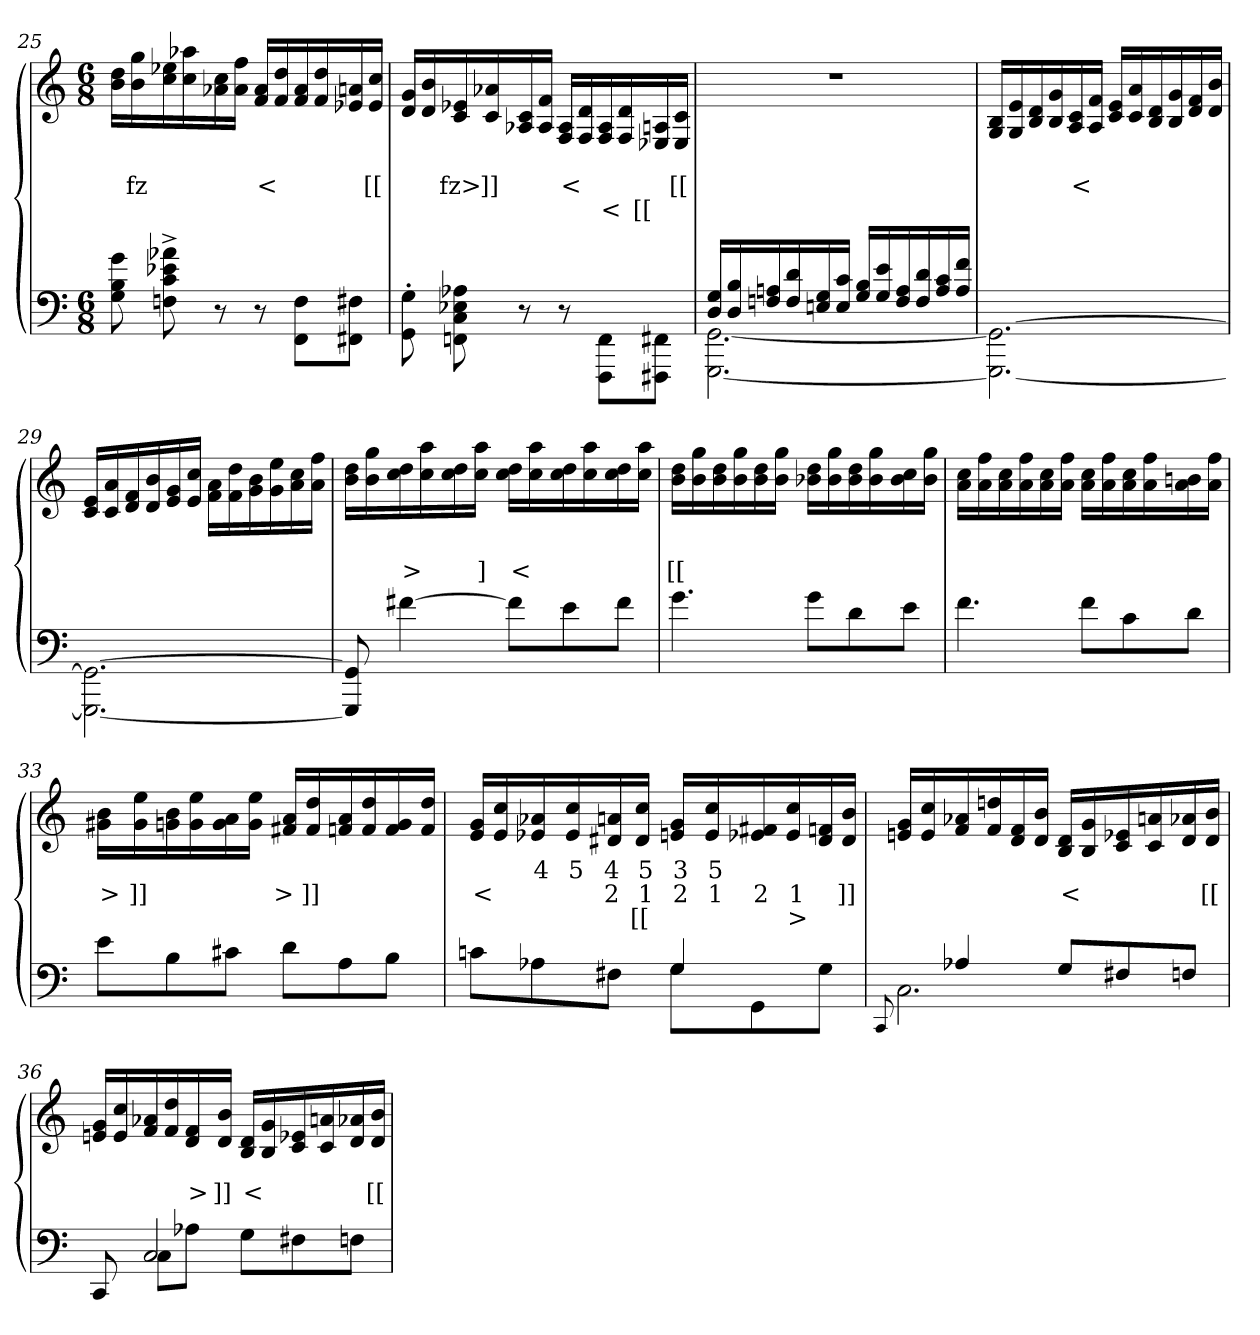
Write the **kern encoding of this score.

**kern	**kern	**text	**text	**text
*part2	*part1	*part1	*part1	*part1
*staff2	*staff1	*staff1	*staff1	*staff1
*clefF4	*clefG2	*	*	*
*k[]	*k[]	*	*	*
*M6/8	*M6/8	*	*	*
=25	=25	=25	=25	=25
8g 8B 8G	16dd 16bLL	.	.	.
.	16gg 16b	.	fz	.
8a-X^> 8e-X^> 8c^> 8Fn^>	16ee-X 16cc	.	.	.
.	16aa-X 16cc	.	.	.
8r	16cc 16a-	.	.	.
.	16ff 16a-JJ	.	.	.
8r	16a- 16fLL	.	<	.
.	16dd 16f	.	.	.
8F\ 8FF\L	16a- 16f	.	.	.
.	16dd 16f	.	.	.
8F#X 8FF#XJ	16an 16e-	.	.	.
.	16cc 16e-JJ	.	[[	.
=26	=26	=26	=26	=26
8G\'> 8GG\'>	16g 16dLL	.	.	.
.	16b 16d	.	.	.
8A-X\ 8E-X\ 8C\ 8FFn\	16e-X 16c	.	fz>	.
.	16a-X 16c	.	]]	.
8r	16c 16A-	.	.	.
.	16f 16A-JJ	.	.	.
8r	16A- 16FLL	.	<	.
.	16d 16F	.	.	.
8FF\ 8FFF\L	16A- 16F	.	.	<
.	16d 16F	.	.	.
8FF#X 8FFF#XJ	16An 16E-	.	.	[[
.	16c 16E-JJ	.	[[	.
=27	=27	=27	=27	=27
*^	*	*	*	*
16G 16DLL	[2.GG [2.GGG	2.r	.	.	.
16B 16D	.	.	.	.	.
16An 16Fn	.	.	.	.	.
16d 16F	.	.	.	.	.
16G 16En	.	.	.	.	.
16c 16EJJ	.	.	.	.	.
16B 16GLL	.	.	.	.	.
16e 16G	.	.	.	.	.
16A 16F	.	.	.	.	.
16d 16F	.	.	.	.	.
16c 16A	.	.	.	.	.
16f 16AJJ	.	.	.	.	.
*v	*v	*	*	*	*
=28	=28	=28	=28	=28
2.GG\_ 2.GGG\_	16B 16GLL	.	.	.
.	16e 16G	.	.	.
.	16d 16B	.	.	.
.	16g 16B	.	.	.
.	16c 16A	.	<	.
.	16f 16AJJ	.	.	.
.	16e 16cLL	.	.	.
.	16a 16c	.	.	.
.	16d 16B	.	.	.
.	16g 16B	.	.	.
.	16f 16d	.	.	.
.	16b 16dJJ	.	.	.
=29	=29	=29	=29	=29
2.GG\_ 2.GGG\_	16e 16cLL	.	.	.
.	16a 16c	.	.	.
.	16f 16d	.	.	.
.	16b 16d	.	.	.
.	16g 16e	.	.	.
.	16cc 16eJJ	.	.	.
.	16a\ 16f\LL	.	.	.
.	16dd 16f	.	.	.
.	16b 16g	.	.	.
.	16ee 16g	.	.	.
.	16cc 16a	.	.	.
.	16ff 16aJJ	.	.	.
=30	=30	=30	=30	=30
8GG] 8GGG]	16dd 16bLL	.	.	.
.	16gg 16b	.	.	.
[4f#X	16dd 16cc	.	>	.
.	16aa 16cc	.	.	.
.	16dd 16cc	.	.	.
.	16aa 16ccJJ	.	]	.
8f#L]	16dd 16ccLL	.	<	.
.	16aa 16cc	.	.	.
8e	16dd 16cc	.	.	.
.	16aa 16cc	.	.	.
8f#J	16dd 16cc	.	.	.
.	16aa 16ccJJ	.	.	.
=31	=31	=31	=31	=31
4.g	16dd 16bLL	.	[[	.
.	16gg 16b	.	.	.
.	16dd 16b	.	.	.
.	16gg 16b	.	.	.
.	16dd 16b	.	.	.
.	16gg 16bJJ	.	.	.
8gL	16dd 16b-XLL	.	.	.
.	16gg 16b-	.	.	.
8d	16dd 16b-	.	.	.
.	16gg 16b-	.	.	.
8eJ	16cc 16b-	.	.	.
.	16gg 16b-JJ	.	.	.
=32	=32	=32	=32	=32
4.f	16cc 16aLL	.	.	.
.	16ff 16a	.	.	.
.	16cc 16a	.	.	.
.	16ff 16a	.	.	.
.	16cc 16a	.	.	.
.	16ff 16aJJ	.	.	.
8fL	16cc 16aLL	.	.	.
.	16ff 16a	.	.	.
8c	16cc 16a	.	.	.
.	16ff 16a	.	.	.
8dJ	16bn 16a	.	.	.
.	16ff 16aJJ	.	.	.
=33	=33	=33	=33	=33
8eL	16b\ 16g#X\LL	.	>	.
.	16ee 16g#	.	]]	.
8B	16b 16gn	.	.	.
.	16ee 16g	.	.	.
8c#XJ	16a 16g	.	.	.
.	16ee 16gJJ	.	.	.
8dL	16a/ 16f#X/LL	.	>	.
.	16dd 16f#	.	]]	.
8A	16a 16fn	.	.	.
.	16dd 16f	.	.	.
8BJ	16g 16f	.	.	.
.	16dd 16fJJ	.	.	.
=34	=34	=34	=34	=34
*^	*	*	*	*
4.ryy	8cnL	16g 16eLL	.	<	.
.	.	16cc 16e	.	.	.
.	8A-X	16a-X 16e-X	4	.	.
.	.	16cc 16e-	5	.	.
.	8F#XJ	16an 16d#X	4	2	.
.	.	16cc 16d#JJ	5	1	[[
4G	8GL	16g 16enLL	3	2	.
.	.	16cc 16e	5	1	.
.	8GG	16f#X 16e-X	.	2	.
.	.	16cc 16e-	.	1	>
8ryy	8GJ	16fn 16d#	.	.	.
.	.	16b 16d#JJ	.	]]	.
=35	=35	=35	=35	=35	=35
.	8qqCC/	.	.	.	.
8ryy	2.C\	16g 16enLL	.	.	.
.	.	16cc 16e	.	.	.
4A-X/	.	16a-X 16f	.	.	.
.	.	16ddn 16f	.	.	.
.	.	16f 16d	.	.	.
.	.	16b 16dJJ	.	.	.
8G/L	.	16d 16BLL	.	<	.
.	.	16g 16B	.	.	.
8F#X	.	16e-X 16c	.	.	.
.	.	16an 16c	.	.	.
8FnJ	.	16a-X 16d	.	.	.
.	.	16b 16dJJ	.	[[	.
=36	=36	=36	=36	=36	=36
8ryy	8CC	16g 16enLL	.	.	.
.	.	16cc 16e	.	.	.
2C	8CL	16a-X 16f	.	.	.
.	.	16dd 16f	.	.	.
.	8A-XJ	16f 16d	.	>	.
.	.	16b 16dJJ	.	]]	.
.	8GL	16d 16BLL	.	<	.
.	.	16g 16B	.	.	.
.	8F#X	16e-X 16c	.	.	.
.	.	16an 16c	.	.	.
8ryy	8FnJ	16a-X 16d	.	.	.
.	.	16b 16dJJ	.	[[	.
*v	*v	*	*	*	*
=	=	=	=	=
*-	*-	*-	*-	*-
